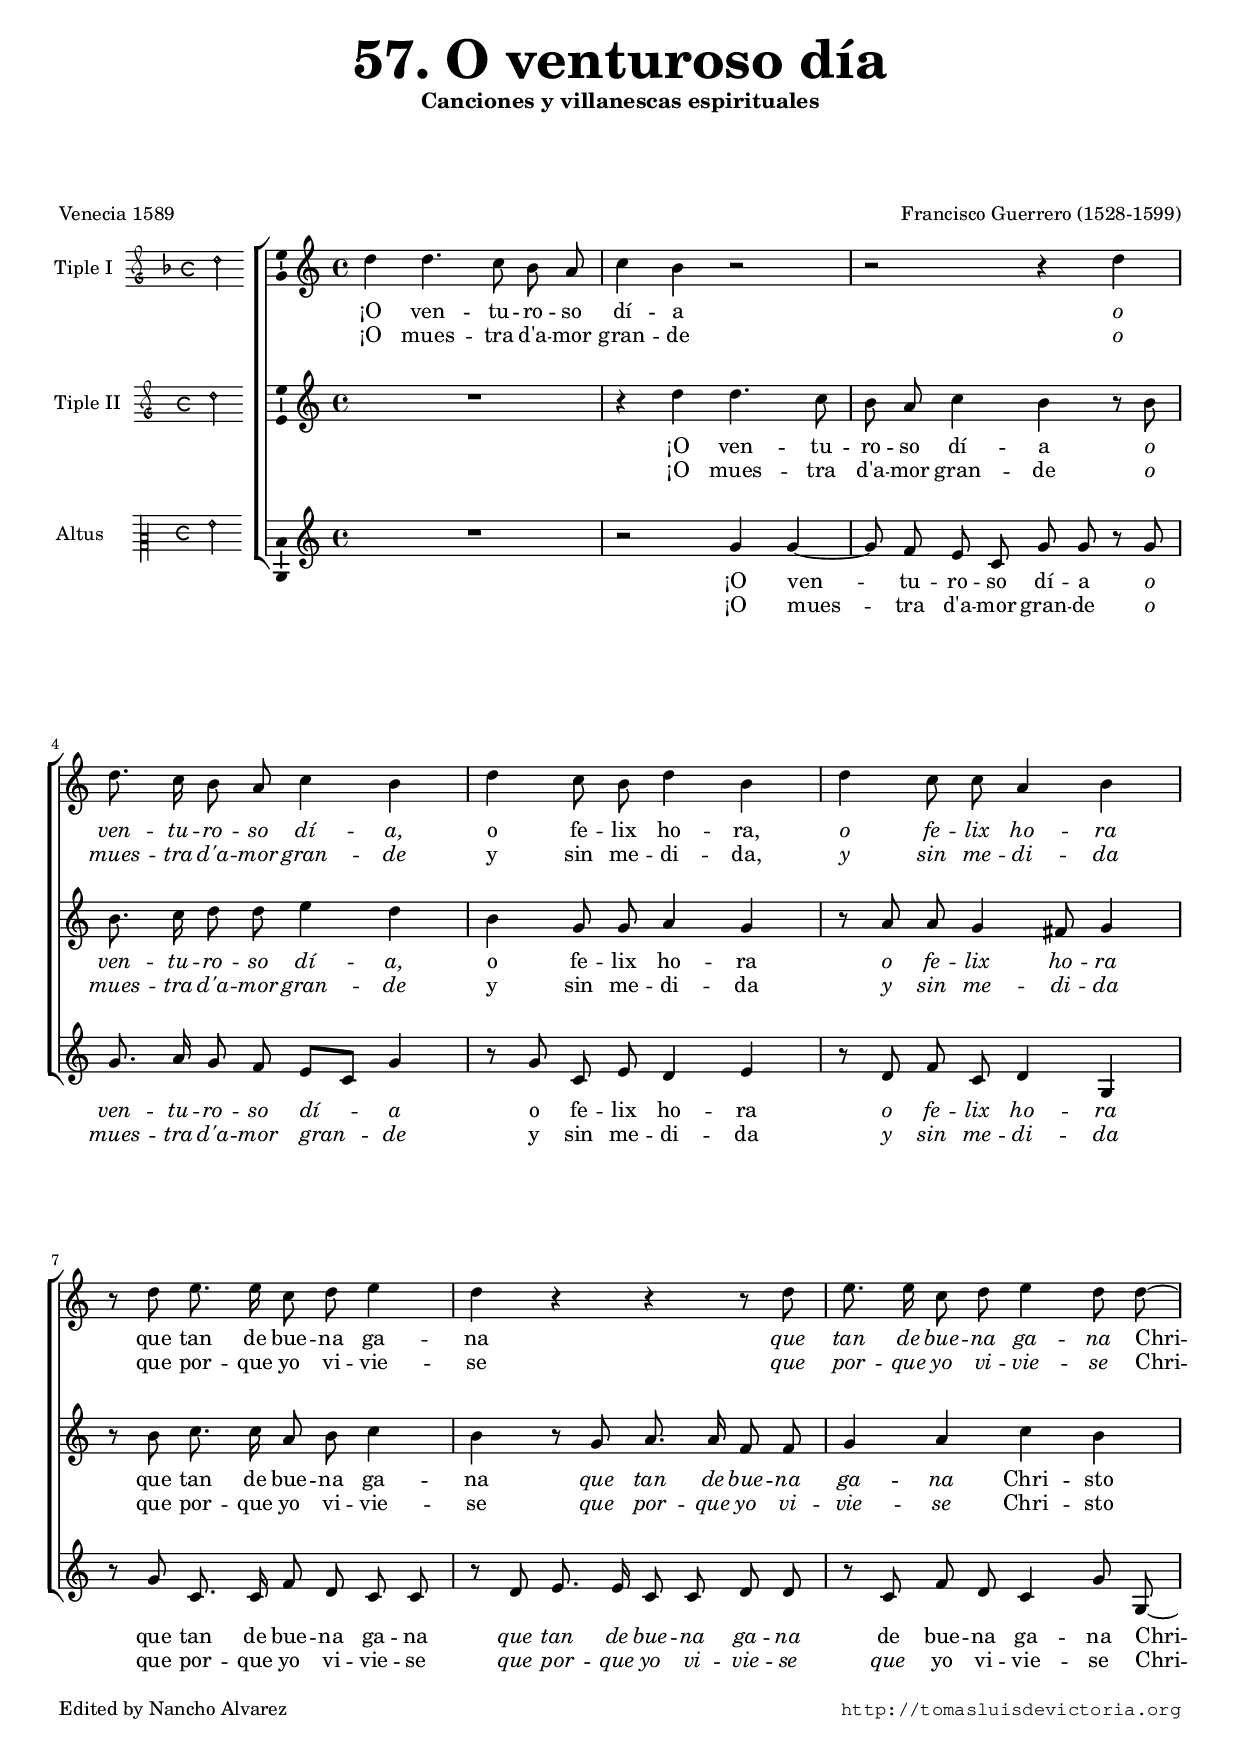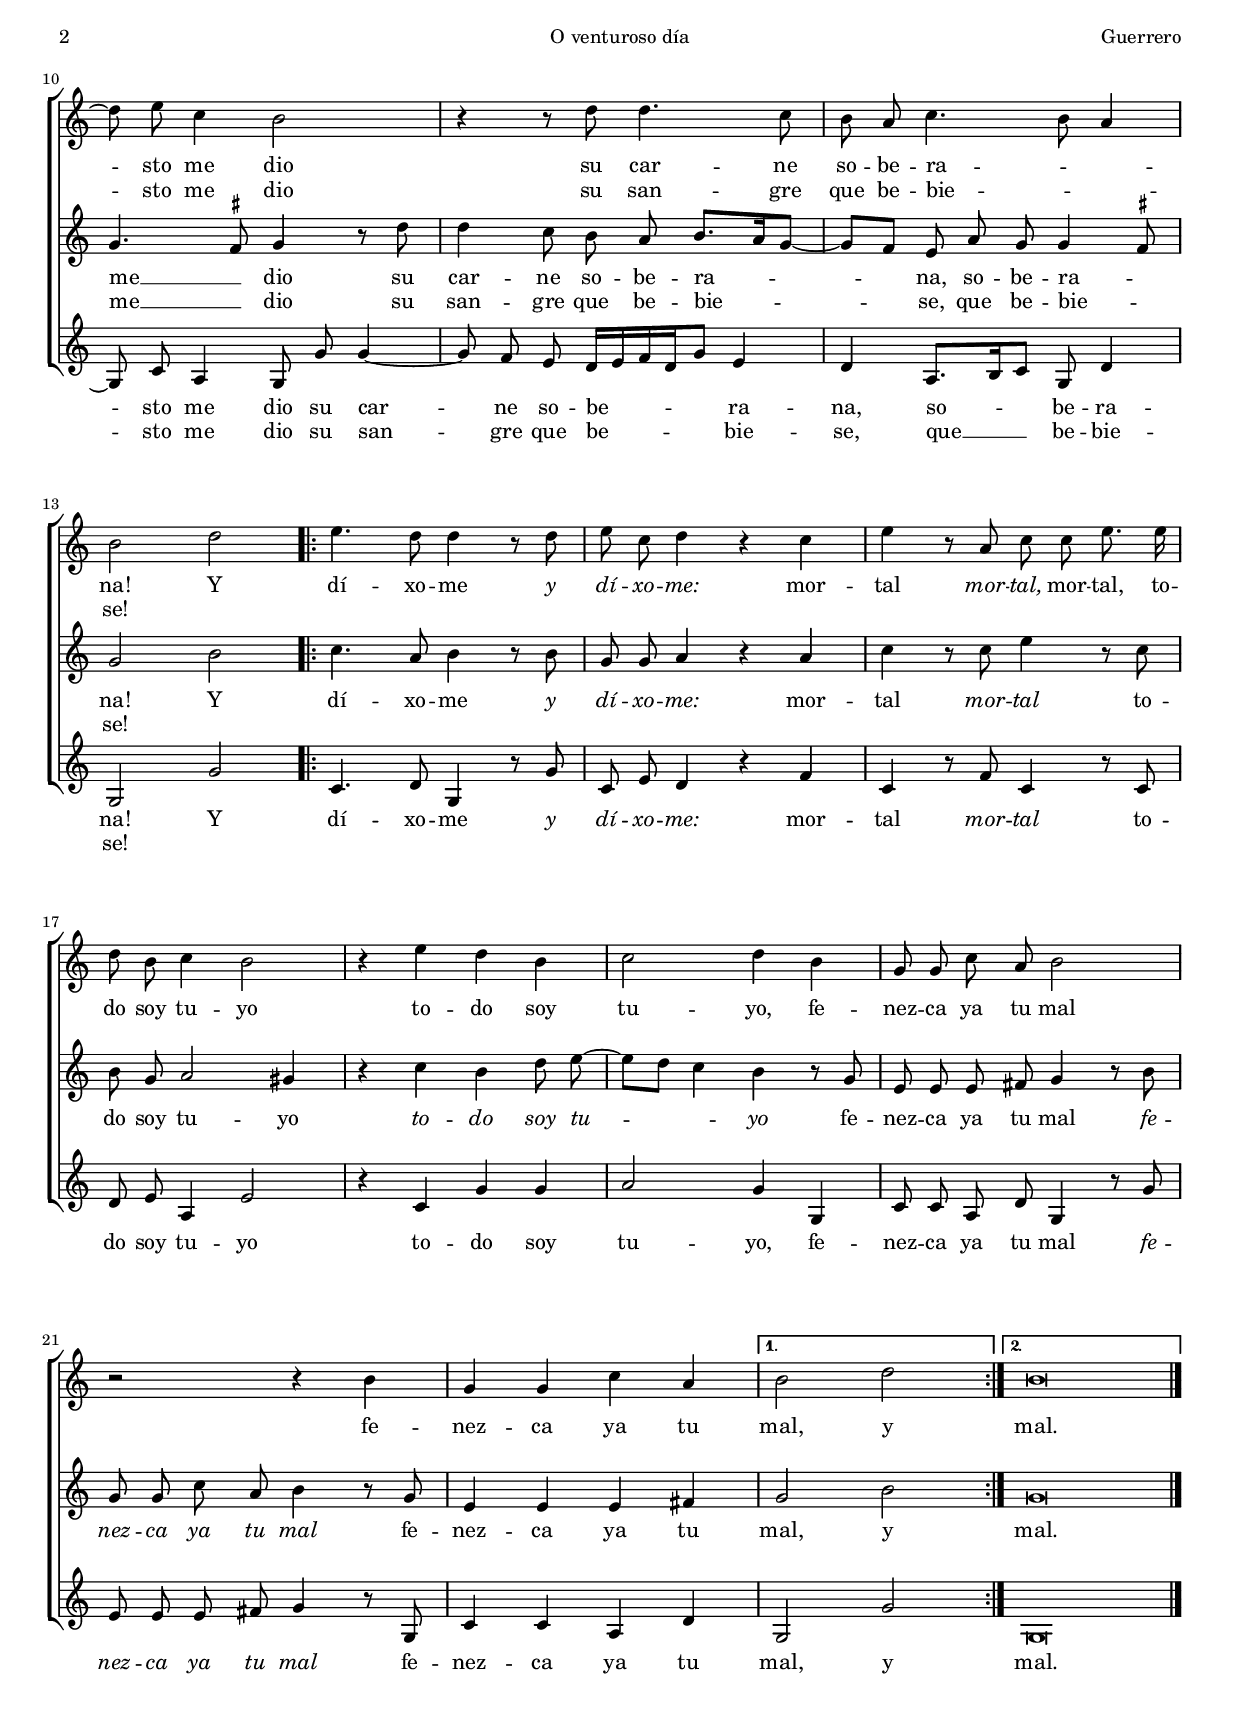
\version "2.18.0"

#(set-default-paper-size "a4")
#(set-global-staff-size 16.6)
#(ly:set-option 'point-and-click #f)
%mobile -s16.0 -i3.5

italicas=\override LyricText.font-shape = #'italic
rectas=\override LyricText.font-shape = #'upright
ss=\once \set suggestAccidentals = ##t
incipitwidth = 20

htitle="O venturoso día"
hcomposer="Guerrero"

\header {
	title=\markup{\fontsize #5 "57. O venturoso día"}
	subtitle=\markup{"Canciones y villanescas espirituales" }
	subsubtitle=\markup{\null \vspace #3 }
	composer="Francisco Guerrero (1528-1599)"
        pdfauthor=\composer
	%opus="(-)"
	poet=\markup{"Venecia 1589"}
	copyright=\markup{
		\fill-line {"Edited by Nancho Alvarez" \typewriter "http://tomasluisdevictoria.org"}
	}
%	tagline=""
}


global={\key c \major \time 4/4 \skip 1*13 
	\repeat volta 2 {\skip 1*9} \alternative {{\skip 1}{\skip 1}}
	\bar "|." }

cantus=\relative c''{
	d4 d4. c8 b8 a
	c4 b r2
	r2 r4 d
	d8. c16 b8a c4 b
	d4 c8 b d4 b
	d c8 c a4 b
	r8 d e8. e16 c8 d e4
	d r r r8 d
	e8. e16 c8 d e4 d8 d ~
	d8 e c4 b2
	r4 r8 d d4. c8
	b a c4. b8 a4
	b2 d
	e4. d8 d4 r8 d
	e c d4 r c
	e r8 a, c c e8. e16
	d8 b c4 b2
	r4 e d b
	c2 d4 b
	g8 g c a b2
	r2 r4 b
	g g c a
	b2 d
	b\breve*1/2
}

altus=\relative c''{
	R1
	r4 d d4. c8
	b8 a c4 b r8 b
	b8. c16 d8 d e4 d
	b g8 g a4 g
	r8 a a g4 fis8 g4
	r8 b c8. c16 a8 b c4
	b r8 g a8. a16 f8 f
	g4 a c b
	g4. \ss fis8 g4 r8 d'
	d4 c8 b a b8.[ a16 g8] ~
	g8[ f] e8 a g g4 \ss fis8
	g2 b
	c4. a8 b4 r8 b
	g g a4 r a
	c r8 c e4 r8 c
	b g a2 gis4
	r4 c b d8 e ~
	e8[ d] c4 b r8 g
	e e e fis g4 r8 b
	g g c a b4 r8 g
	e4 e e fis
	g2 b
	g\breve*1/2
}

tenor=\relative c''{
	R1
	r2 g4 g ~
	g8 f e c g' g r g
	g8. a16 g8 f e8[ c] g'4
	r8 g c, e d4 e
	r8 d f c d4 g,
	r8 g' c,8. c16 f8 d c c
	r8 d e8. e16 c8 c d d
	r8 c f d c4 g'8 g, ~
	g c a4 g8 g' g4 ~
	g8 f e d16[ e f d g8] e4
	d4 a8.[ b16 c8] g8 d'4
	g,2 g'
	c,4. d8 g,4 r8 g'
	c,8 e d4 r f
	c r8 f c4 r8 c
	d e a,4 e'2
	r4 c g' g
	a2 g4 g,
	c8 c a d g,4 r8 g'
	e e e fis g4 r8 g,
	c4 c a d
	g,2 g'
	g,\breve*1/2
}


textocantus=\lyricmode{
¡O ven -- tu -- ro -- so dí -- a
\italicas
o ven -- tu -- ro -- so dí -- a,
\rectas
o fe -- lix ho -- ra,
\italicas
o fe -- lix ho -- ra
\rectas
que tan de bue -- na ga -- na
\italicas
que tan de bue -- na ga -- na
\rectas
Chri -- sto me dio
su car -- ne so -- be -- ra -- _ _ na!
Y dí -- xo -- me
\italicas
y dí -- xo -- me:
\rectas
mor -- tal
\italicas
mor -- tal,
\rectas
mor -- tal,
to -- do soy tu -- yo
to -- do soy tu -- yo,
fe -- nez -- ca ya tu mal
fe -- nez -- ca ya tu mal, y mal.
}
textocantusb=\lyricmode{
¡O mues -- tra d'a -- mor gran -- de
\italicas
o mues -- tra d'a -- mor gran -- de
\rectas
y sin me -- di -- da,
\italicas
y sin me -- di -- da
\rectas
que por -- que yo vi -- vie -- se % biviese
\italicas
que por -- que yo vi -- vie -- se
\rectas
Chri -- sto me dio su san -- gre que be -- bie -- _ _ se! % beviese
}

textoaltus=\lyricmode{
¡O ven -- tu -- ro -- so dí -- a
\italicas
o ven -- tu -- ro -- so dí -- a,
\rectas
o fe -- lix ho -- ra
\italicas
o fe -- lix ho -- ra
\rectas
que tan de bue -- na ga -- na
\italicas
que tan de bue -- na ga -- na
\rectas
Chri -- sto me __ _ dio
su car -- ne so -- be -- ra -- na,
so -- be -- ra -- _ na!
Y dí -- xo -- me
\italicas
y dí -- xo -- me:
\rectas
mor -- tal
\italicas
mor -- tal
\rectas
to -- do soy tu -- yo
\italicas
to -- do soy tu -- _ yo
\rectas
fe -- nez -- ca ya tu mal
\italicas
fe -- nez -- ca ya tu mal
\rectas
fe -- nez -- ca ya tu mal, y mal.
}
textoaltusb=\lyricmode{
¡O mues -- tra d'a -- mor gran -- de
\italicas
o mues -- tra d'a -- mor gran -- de
\rectas
y sin me -- di -- da
\italicas
y sin me -- di -- da
\rectas
que por -- que yo vi -- vie -- se % biviese
\italicas
que por -- que yo vi -- vie -- se
\rectas
Chri -- sto me __ _ dio su san -- gre que be -- bie -- se,
que be -- bie -- _ se!
}

textotenor=\lyricmode{
¡O ven -- tu -- ro -- so dí -- a
\italicas
o ven -- tu -- ro -- so dí -- a
\rectas
o fe -- lix ho -- ra
\italicas
o fe -- lix ho -- ra
\rectas
que tan de bue -- na ga -- na
\italicas
que tan de bue -- na ga -- na
\rectas
de bue -- na ga -- na
Chri -- sto me dio
su car -- ne so -- be -- ra -- na,
so -- be -- ra -- na!
Y dí -- xo -- me
\italicas
y dí -- xo -- me:
\rectas
mor -- tal
\italicas
mor -- tal
\rectas
to -- do soy tu -- yo
to -- do soy tu -- yo,
fe -- nez -- ca ya tu mal
\italicas
fe -- nez -- ca ya tu mal
\rectas
fe -- nez -- ca ya tu mal, y mal.
}
textotenorb=\lyricmode{
¡O mues -- tra d'a -- mor gran -- de
\italicas
o mues -- tra d'a -- mor gran -- de
\rectas
y sin me -- di -- da
\italicas
y sin me -- di -- da
\rectas
que por -- que yo vi -- vie -- se % biviese
\italicas
que por -- que yo vi -- vie -- se
que \rectas yo vi -- vie -- se
Chri -- sto me dio su san -- gre que be -- bie -- se,
que __ be -- bie -- se!
}

incipitcantus=\markup{
	\score{
		{ 
		\set Staff.instrumentName="Tiple I  "
		\override NoteHead.style = #'neomensural
		\override Rest.style = #'neomensural
		\override Staff.TimeSignature.style = #'neomensural
		\cadenzaOn 
		\clef "petrucci-g"
		\key f \major
		\time 4/4
		d''2
		} 
	\layout {
		\context {\Voice
			\remove Ligature_bracket_engraver
			\consists Mensural_ligature_engraver
		}
		line-width=\incipitwidth
		indent = 0
	}
	}
}

incipitaltus=\markup{
	\score{
		{ 
		\set Staff.instrumentName="Tiple II  "
		\override NoteHead.style = #'neomensural
		\override Rest.style = #'neomensural
		\override Staff.TimeSignature.style = #'neomensural
		\cadenzaOn 
		\clef "petrucci-g"
		\key c \major
		\time 4/4
		d''2
		} 
	\layout {
		\context {\Voice
			\remove Ligature_bracket_engraver
			\consists Mensural_ligature_engraver
		}
		line-width=\incipitwidth
		indent = 0
	}
	}
}

incipittenor=\markup{
	\score{
		{ 
		\set Staff.instrumentName="Altus     "
		\override NoteHead.style = #'neomensural 
		\override Rest.style = #'neomensural
		\override Staff.TimeSignature.style = #'neomensural
		\cadenzaOn 
		\clef "petrucci-c2"
		\key c \major
		\time 4/4
		g'2
		} 
	\layout {
		\context {\Voice
			\remove Ligature_bracket_engraver
			\consists Mensural_ligature_engraver
		}
		line-width=\incipitwidth
		indent=0
	}
	}
}


\score {\transpose c' c'{
\new ChoirStaff<<

	\new Staff <<\global
	\new Voice="v1" {
		\set Staff.instrumentName=\incipitcantus
		\clef "treble"
		\cantus }
	\new Lyrics \lyricsto "v1" {\textocantus }
	\new Lyrics \lyricsto "v1" {\textocantusb }
	>>

	\new Staff <<\global
	\new Voice="v2" {
		\set Staff.instrumentName=\incipitaltus
		\clef "treble"
		\altus }
	\new Lyrics \lyricsto "v2" {\textoaltus }
	\new Lyrics \lyricsto "v2" {\textoaltusb }
	>>
	
	\new Staff <<\global
	\new Voice="v3" {
		\set Staff.instrumentName=\incipittenor
		\clef "treble"
		\tenor }
	\new Lyrics \lyricsto "v3" {\textotenor }
	\new Lyrics \lyricsto "v3" {\textotenorb }
	>>
		
>>

	}%transpose

\layout{ 
	\context {\Lyrics 
		\override VerticalAxisGroup.staff-affinity = #UP
		\override VerticalAxisGroup.nonstaff-relatedstaff-spacing =
			#'((basic-distance . 0) (minimum-distance . 0) (padding . 1))
		\override LyricText.font-size = #1.2
		\override LyricHyphen.minimum-distance = #0.5
	}
	\context {\Score 
		tempoHideNote = ##t
		\override BarNumber.padding = #2 
	}
	\context {\Voice 
		%melismaBusyProperties = #'()
		autoBeaming = ##f
	}
	\context {\Staff 
                %\RemoveEmptyStaves
                %\override VerticalAxisGroup.remove-first = ##t
		\override VerticalAxisGroup.staff-staff-spacing =
			#'((basic-distance . 11) (minimum-distance . 0) (padding . 1))
		\consists Ambitus_engraver 
		\override LigatureBracket.padding = #1
	}
}

%\midi { \mtempo }

}


\paper{
	evenHeaderMarkup=\markup  \fill-line { \fromproperty #'page:page-number-string \htitle \hcomposer }
	oddHeaderMarkup= \markup  \fill-line { \on-the-fly #not-first-page \hcomposer \on-the-fly #not-first-page \htitle \on-the-fly #not-first-page \fromproperty #'page:page-number-string }
	system-count=7
	%page-count = 8
	ragged-last-bottom = ##f
	indent=3.5\cm
	system-system-spacing =
	#'((basic-distance . 20) (minimum-distance . 0) (padding . 5))
	top-system-spacing = % header
	#'((basic-distance . 9) (minimum-distance . 0) (padding . 0))
	last-bottom-spacing = % footer
	#'((basic-distance . 12) (minimum-distance . 0) (padding . 0))
	markup-system-spacing.padding = #1.5
}
